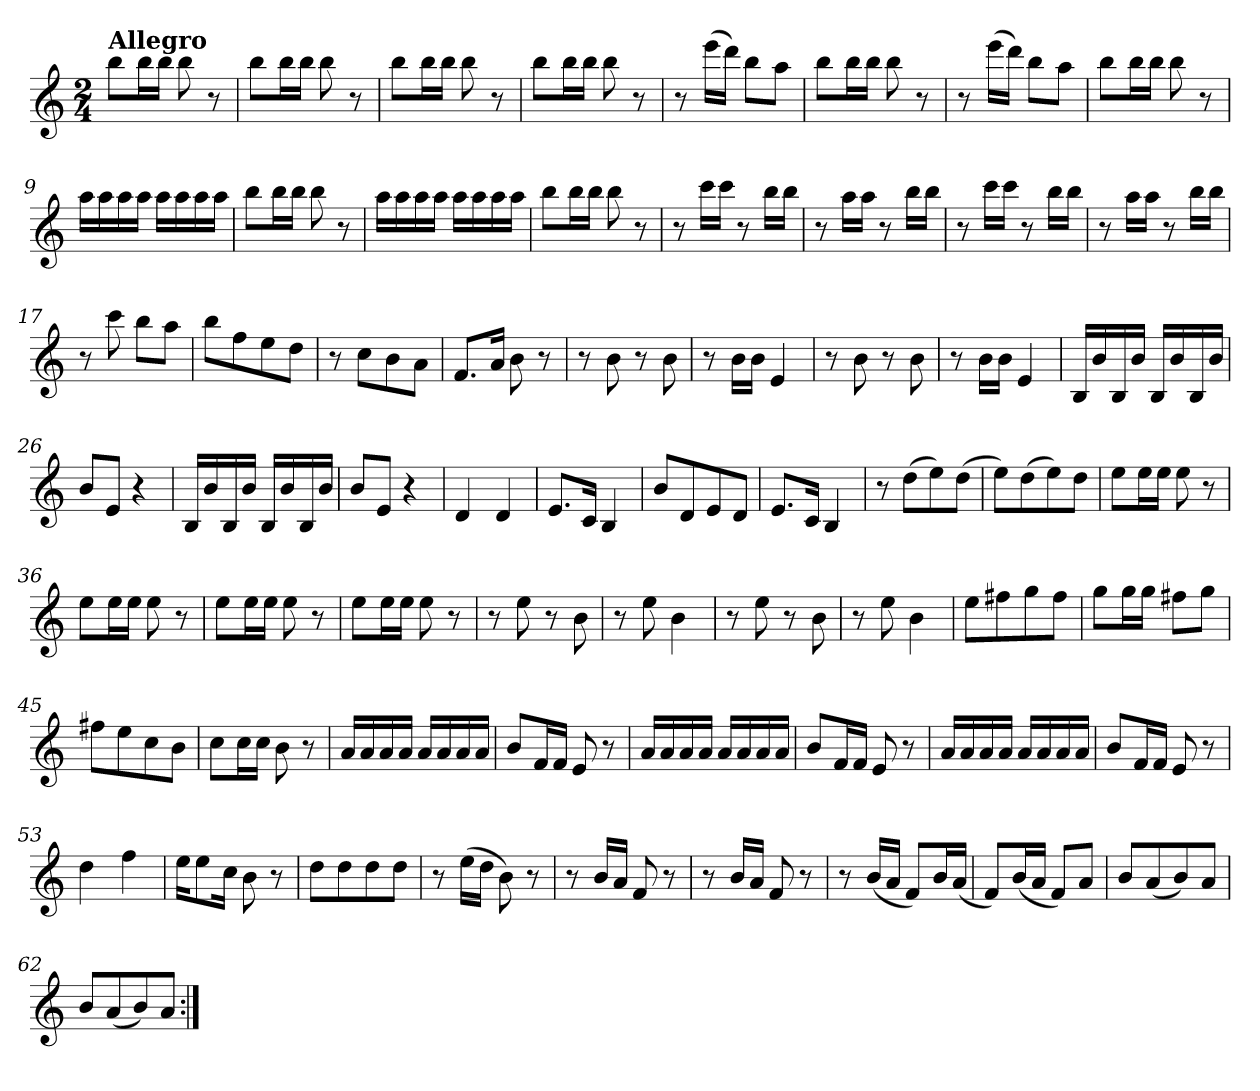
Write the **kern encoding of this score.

**kern
*part1
*staff1
*clefG2
*k[]
*C:
*M2/4
=1
!LO:TX:a:B:t=Allegro
8bbL
16bbL
16bbJJ
8bb
8r
=2
8bbL
16bbL
16bbJJ
8bb
8r
=3
8bbL
16bbL
16bbJJ
8bb
8r
=4
8bbL
16bbL
16bbJJ
8bb
8r
=5
8r
(16eeeLL
16dddJJ)
8bbL
8aaJ
=6
8bbL
16bbL
16bbJJ
8bb
8r
=7
8r
(16eeeLL
16dddJJ)
8bbL
8aaJ
=8
8bbL
16bbL
16bbJJ
8bb
8r
=9
16aaLL
16aa
16aa
16aaJJ
16aaLL
16aa
16aa
16aaJJ
=10
8bbL
16bbL
16bbJJ
8bb
8r
=11
16aaLL
16aa
16aa
16aaJJ
16aaLL
16aa
16aa
16aaJJ
=12
8bbL
16bbL
16bbJJ
8bb
8r
=13
8r
16cccLL
16cccJJ
8r
16bbLL
16bbJJ
=14
8r
16aaLL
16aaJJ
8r
16bbLL
16bbJJ
=15
8r
16cccLL
16cccJJ
8r
16bbLL
16bbJJ
=16
8r
16aaLL
16aaJJ
8r
16bbLL
16bbJJ
=17
8r
8ccc
8bbL
8aaJ
=18
8bbL
8ff
8ee
8ddJ
=19
8r
8ccL
8b
8aJ
=20
8.fL
16aJk
8b
8r
=21
8r
8b
8r
8b
=22
8r
16bLL
16bJJ
4e
=23
8r
8b
8r
8b
=24
8r
16bLL
16bJJ
4e
=25
16BLL
16b
16B
16bJJ
16BLL
16b
16B
16bJJ
=26
8bL
8eJ
4r
=27
16BLL
16b
16B
16bJJ
16BLL
16b
16B
16bJJ
=28
8bL
8eJ
4r
=29
4d
4d
=30
8.eL
16cJk
4B
=31
8bL
8d
8e
8dJ
=32
8.eL
16cJk
4B
=33
8r
(8ddL
8ee)
(8ddJ
=34
8eeL)
(8dd
8ee)
8ddJ
=35
8eeL
16eeL
16eeJJ
8ee
8r
=36
8eeL
16eeL
16eeJJ
8ee
8r
=37
8eeL
16eeL
16eeJJ
8ee
8r
=38
8eeL
16eeL
16eeJJ
8ee
8r
=39
8r
8ee
8r
8b
=40
8r
8ee
4b
=41
8r
8ee
8r
8b
=42
8r
8ee
4b
=43
8eeL
8ff#X
8gg
8ff#J
=44
8ggL
16ggL
16ggJJ
8ff#XL
8ggJ
=45
8ff#XL
8ee
8cc
8bJ
=46
8ccL
16ccL
16ccJJ
8b
8r
=47
16aLL
16a
16a
16aJJ
16aLL
16a
16a
16aJJ
=48
8bL
16fL
16fJJ
8e
8r
=49
16aLL
16a
16a
16aJJ
16aLL
16a
16a
16aJJ
=50
8bL
16fL
16fJJ
8e
8r
=51
16aLL
16a
16a
16aJJ
16aLL
16a
16a
16aJJ
=52
8bL
16fL
16fJJ
8e
8r
=53
4dd
4ff
=54
16eeKL
8ee
16ccJk
8b
8r
=55
8ddL
8dd
8dd
8ddJ
=56
8r
(16eeLL
16ddJJ
8b)
8r
=57
8r
16bLL
16aJJ
8f
8r
=58
8r
16bLL
16aJJ
8f
8r
=59
8r
(16bLL
16aJJ
8fL)
16bL
(16aJJ
=60
8fL)
(16bL
16aJJ
8fL)
8aJ
=61
8bL
(8a
8b)
8aJ
=62
8bL
(8a
8b)
8aJ
=:|!
*-
